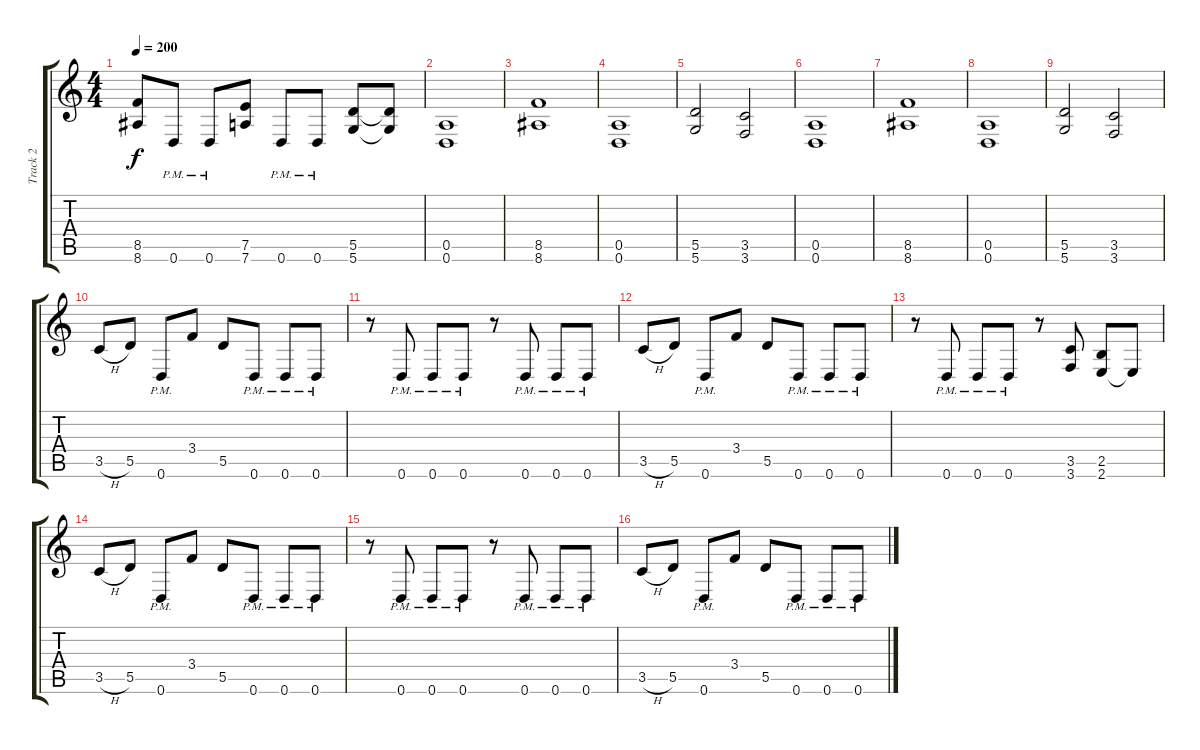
\track ("Track 2" "Track 2") {instrument distortionguitar}
\staff {score tabs}
\tuning (E4 B3 G3 D3 A2 D2) {hide}
\ts (4 4)
\tempo 200
\clef g2
\ks c
(8.5 8.6).8{dy f} 0.6{pm}.8 0.6{pm}.8 (7.5 7.6).8 0.6{pm}.8 0.6{pm}.8 (5.5 5.6).8 (5.5{t} 5.6{t}).8 |
(0.5 0.6).1 |
(8.5 8.6).1 |
(0.5 0.6).1 |
(5.5 5.6).2 (3.5 3.6).2 |
(0.5 0.6).1 |
(8.5 8.6).1 |
(0.5 0.6).1 |
(5.5 5.6).2 (3.5 3.6).2 |
3.5{h}.8 5.5.8 0.6{pm}.8 3.4.8 5.5.8 0.6{pm}.8 0.6{pm}.8 0.6{pm}.8 |
r.8 0.6{pm}.8 0.6{pm}.8 0.6{pm}.8 r.8 0.6{pm}.8 0.6{pm}.8 0.6{pm}.8 |
3.5{h}.8 5.5.8 0.6{pm}.8 3.4.8 5.5.8 0.6{pm}.8 0.6{pm}.8 0.6{pm}.8 |
r.8 0.6{pm}.8 0.6{pm}.8 0.6{pm}.8 r.8 (3.5 3.6).8 (2.5 2.6).8 2.6{t}.8 |
3.5{h}.8 5.5.8 0.6{pm}.8 3.4.8 5.5.8 0.6{pm}.8 0.6{pm}.8 0.6{pm}.8 |
r.8 0.6{pm}.8 0.6{pm}.8 0.6{pm}.8 r.8 0.6{pm}.8 0.6{pm}.8 0.6{pm}.8 |
3.5{h}.8 5.5.8 0.6{pm}.8 3.4.8 5.5.8 0.6{pm}.8 0.6{pm}.8 0.6{pm}.8
